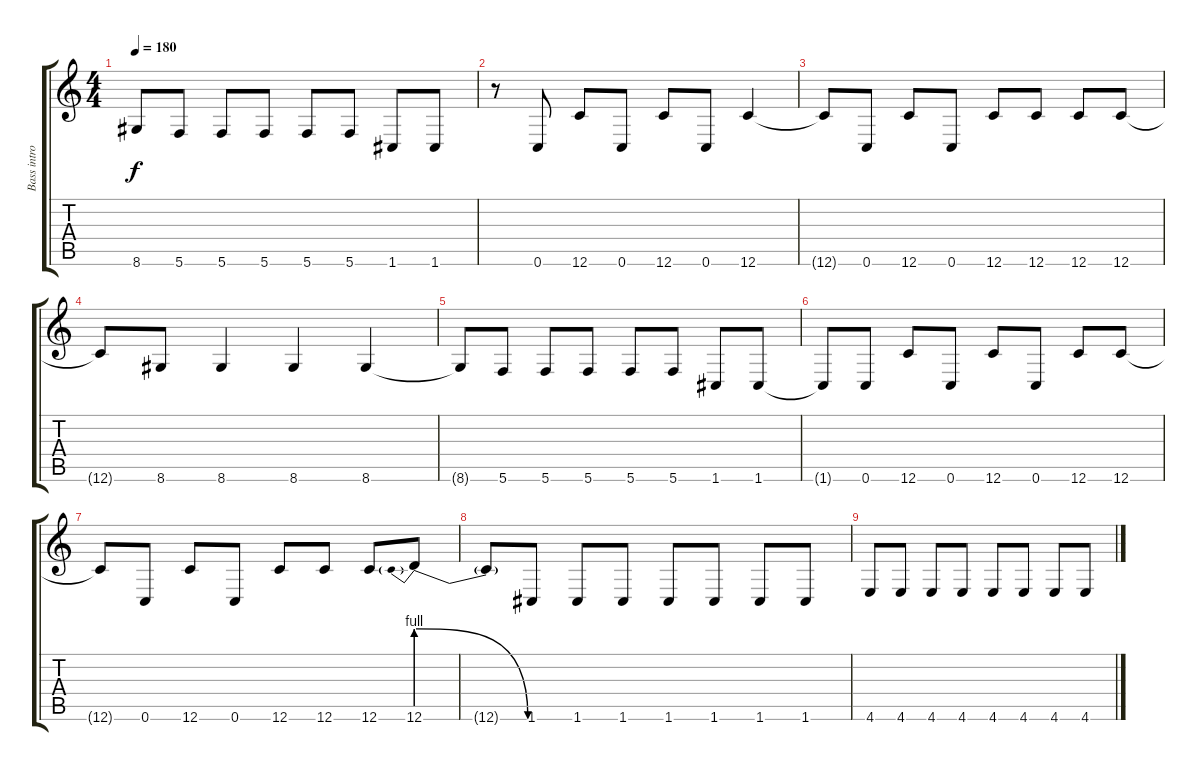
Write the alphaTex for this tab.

\track ("Bass intro" "Bass intro") {instrument electricbasspick}
\staff {score tabs}
\tuning (D4 A3 F3 C3 G2 C2) {hide}
\ts (4 4)
\tempo 180
\clef g2
\ks c
8.6{t}.8{dy f} 5.6.8 5.6.8 5.6.8 5.6.8 5.6.8 1.6.8 1.6.8 |
r.8 0.6.8 12.6.8 0.6.8 12.6.8 0.6.8 12.6.4 |
12.6{t}.8 0.6.8 12.6.8 0.6.8 12.6.8 12.6.8 12.6.8 12.6.8 |
12.6{t}.8 8.6.8 8.6.4 8.6.4 8.6.4 |
8.6{t}.8 5.6.8 5.6.8 5.6.8 5.6.8 5.6.8 1.6.8 1.6.8 |
1.6{t}.8 0.6.8 12.6.8 0.6.8 12.6.8 0.6.8 12.6.8 12.6.8 |
12.6{t}.8 0.6.8 12.6.8 0.6.8 12.6.8 12.6.8 12.6.8 12.6{be (prebendrelease 0 4 60 0)}.8 |
12.6{t}.8 1.6.8 1.6.8 1.6.8 1.6.8 1.6.8 1.6.8 1.6.8 |
4.6.8 4.6.8 4.6.8 4.6.8 4.6.8 4.6.8 4.6.8 4.6.8
